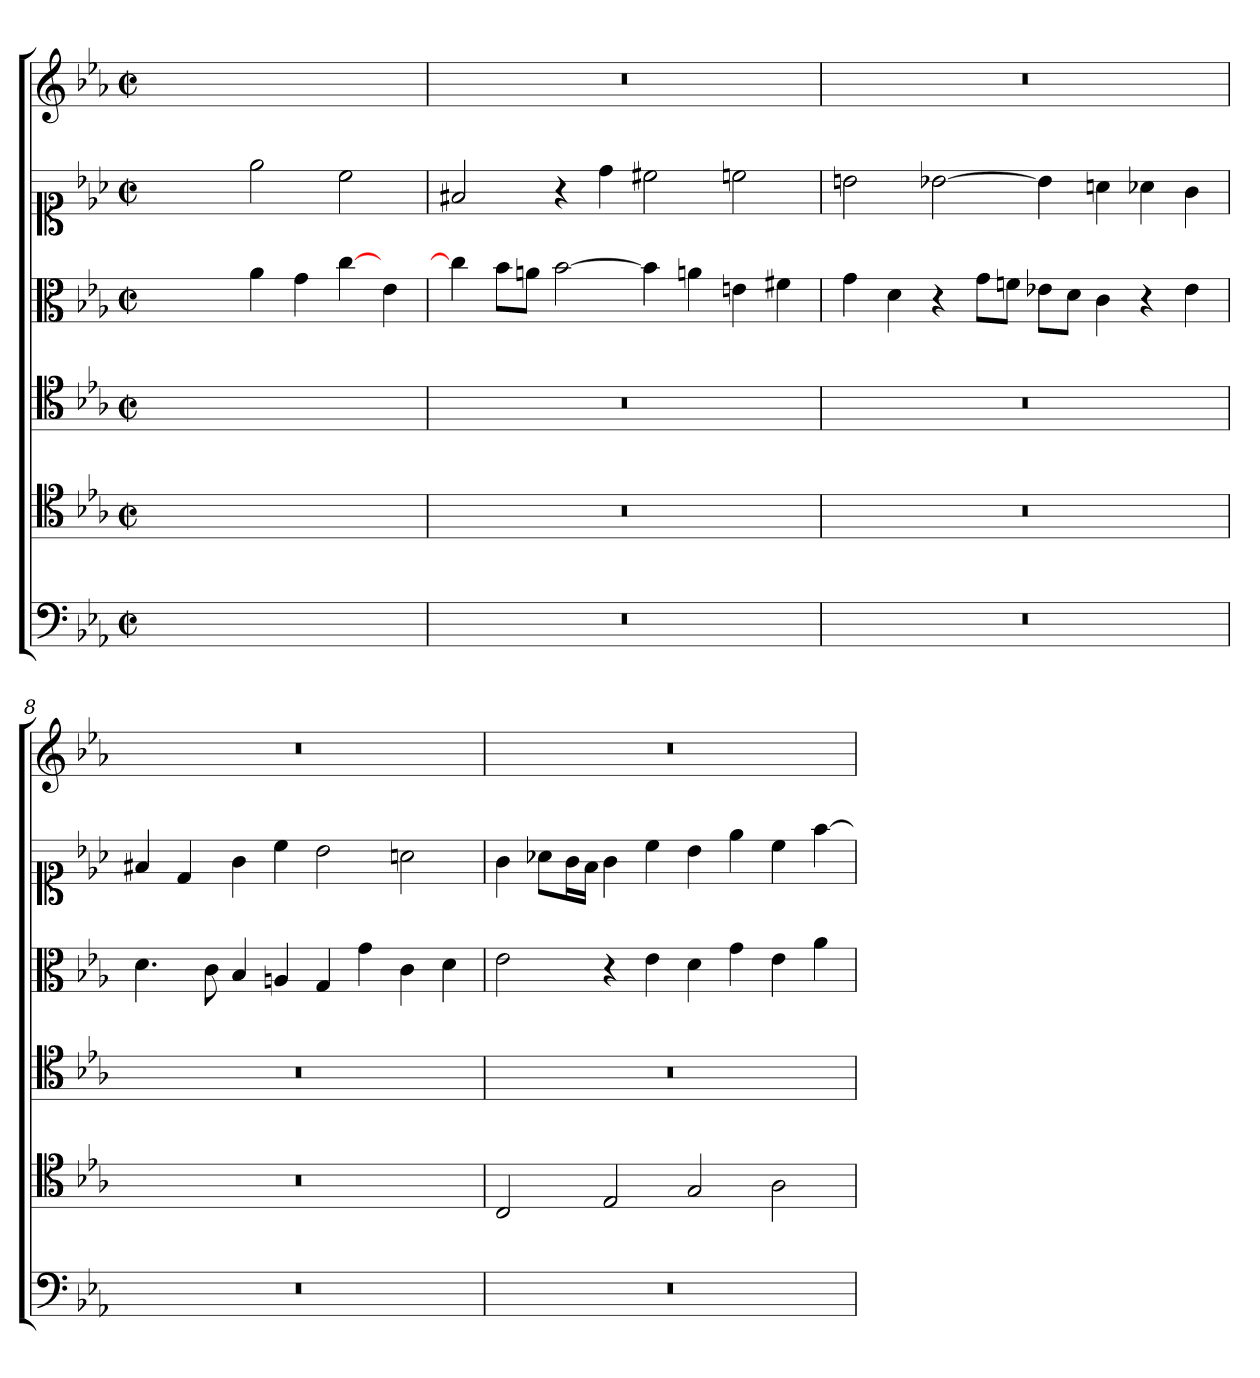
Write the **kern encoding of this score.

**kern	**kern	**kern	**kern	**kern	**kern
*part6	*part5	*part4	*part3	*part2	*part1
*staff6	*staff5	*staff4	*staff3	*staff2	*staff1
*clefF4	*clefC4	*clefC4	*clefC3	*clefC1	*clefG2
*k[b-e-a-]	*k[b-e-a-]	*k[b-e-a-]	*k[b-e-a-]	*k[b-e-a-]	*k[b-e-a-]
*c:	*c:	*c:	*c:	*c:	*c:
*M2/1	*M2/1	*M2/1	*M2/1	*M2/1	*M2/1
*met(c|)	*met(c|)	*met(c|)	*met(c|)	*met(c|)	*met(c|)
=	=	=	=	=	=
0ryy	1ryy	1ryy	1ryy	1ryy	1ryy
.	1ryy	1ryy	4a-	2ee-	1ryy
.	.	.	4g	.	.
.	.	.	[4cc	2cc	.
.	.	.	4e-	.	.
=6	=6	=6	=6	=6	=6
0r	0r	0r	4cc]	2f#X	0r
.	.	.	8b-L	.	.
.	.	.	8anJ	.	.
.	.	.	[2b-	4r	.
.	.	.	.	4dd	.
.	.	.	4b-]	2cc#X	.
.	.	.	4an	.	.
.	.	.	4en	2ccn	.
.	.	.	4f#X	.	.
=7	=7	=7	=7	=7	=7
0r	0r	0r	4g	2bn	0r
.	.	.	4d	.	.
.	.	.	4r	[2b-X	.
.	.	.	8gL	.	.
.	.	.	8fnJ	.	.
.	.	.	8e-XL	4b-]	.
.	.	.	8dJ	.	.
.	.	.	4c	4an	.
.	.	.	4r	4a-X	.
.	.	.	4e-	4g	.
=8	=8	=8	=8	=8	=8
0r	0r	0r	4.d	4f#X	0r
.	.	.	.	4d	.
.	.	.	8c	.	.
.	.	.	4B-	4g	.
.	.	.	4An	4cc	.
.	.	.	4G	2b-	.
.	.	.	4g	.	.
.	.	.	4c	2an	.
.	.	.	4d	.	.
=9	=9	=9	=9	=9	=9
0r	2C	0r	2e-	4g	0r
.	.	.	.	8a-XL	.
.	.	.	.	16gL	.
.	.	.	.	16fJJ	.
.	2E-	.	4r	4g	.
.	.	.	4e-	4cc	.
.	2G	.	4d	4b-	.
.	.	.	4g	4ee-	.
.	2A-	.	4e-	4cc	.
.	.	.	4a-	[4ff	.
=	=	=	=	=	=
*-	*-	*-	*-	*-	*-
